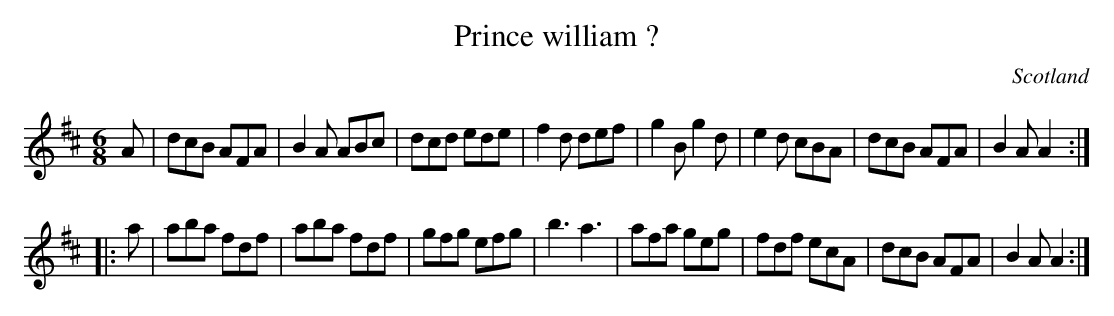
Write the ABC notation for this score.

X:1
T:Prince william ?
O:Scotland
O:Ireland
O:England
M:6/8
K:D
A|\
dcB AFA|B2A ABc|dcd ede|f2d def|\
g2B g2d|e2d cBA|dcB AFA|B2A A2 ::
a|\
aba fdf|aba fdf|gfg efg|b3 a3|\
afa geg|fdf ecA|dcB AFA|B2A A2:|
